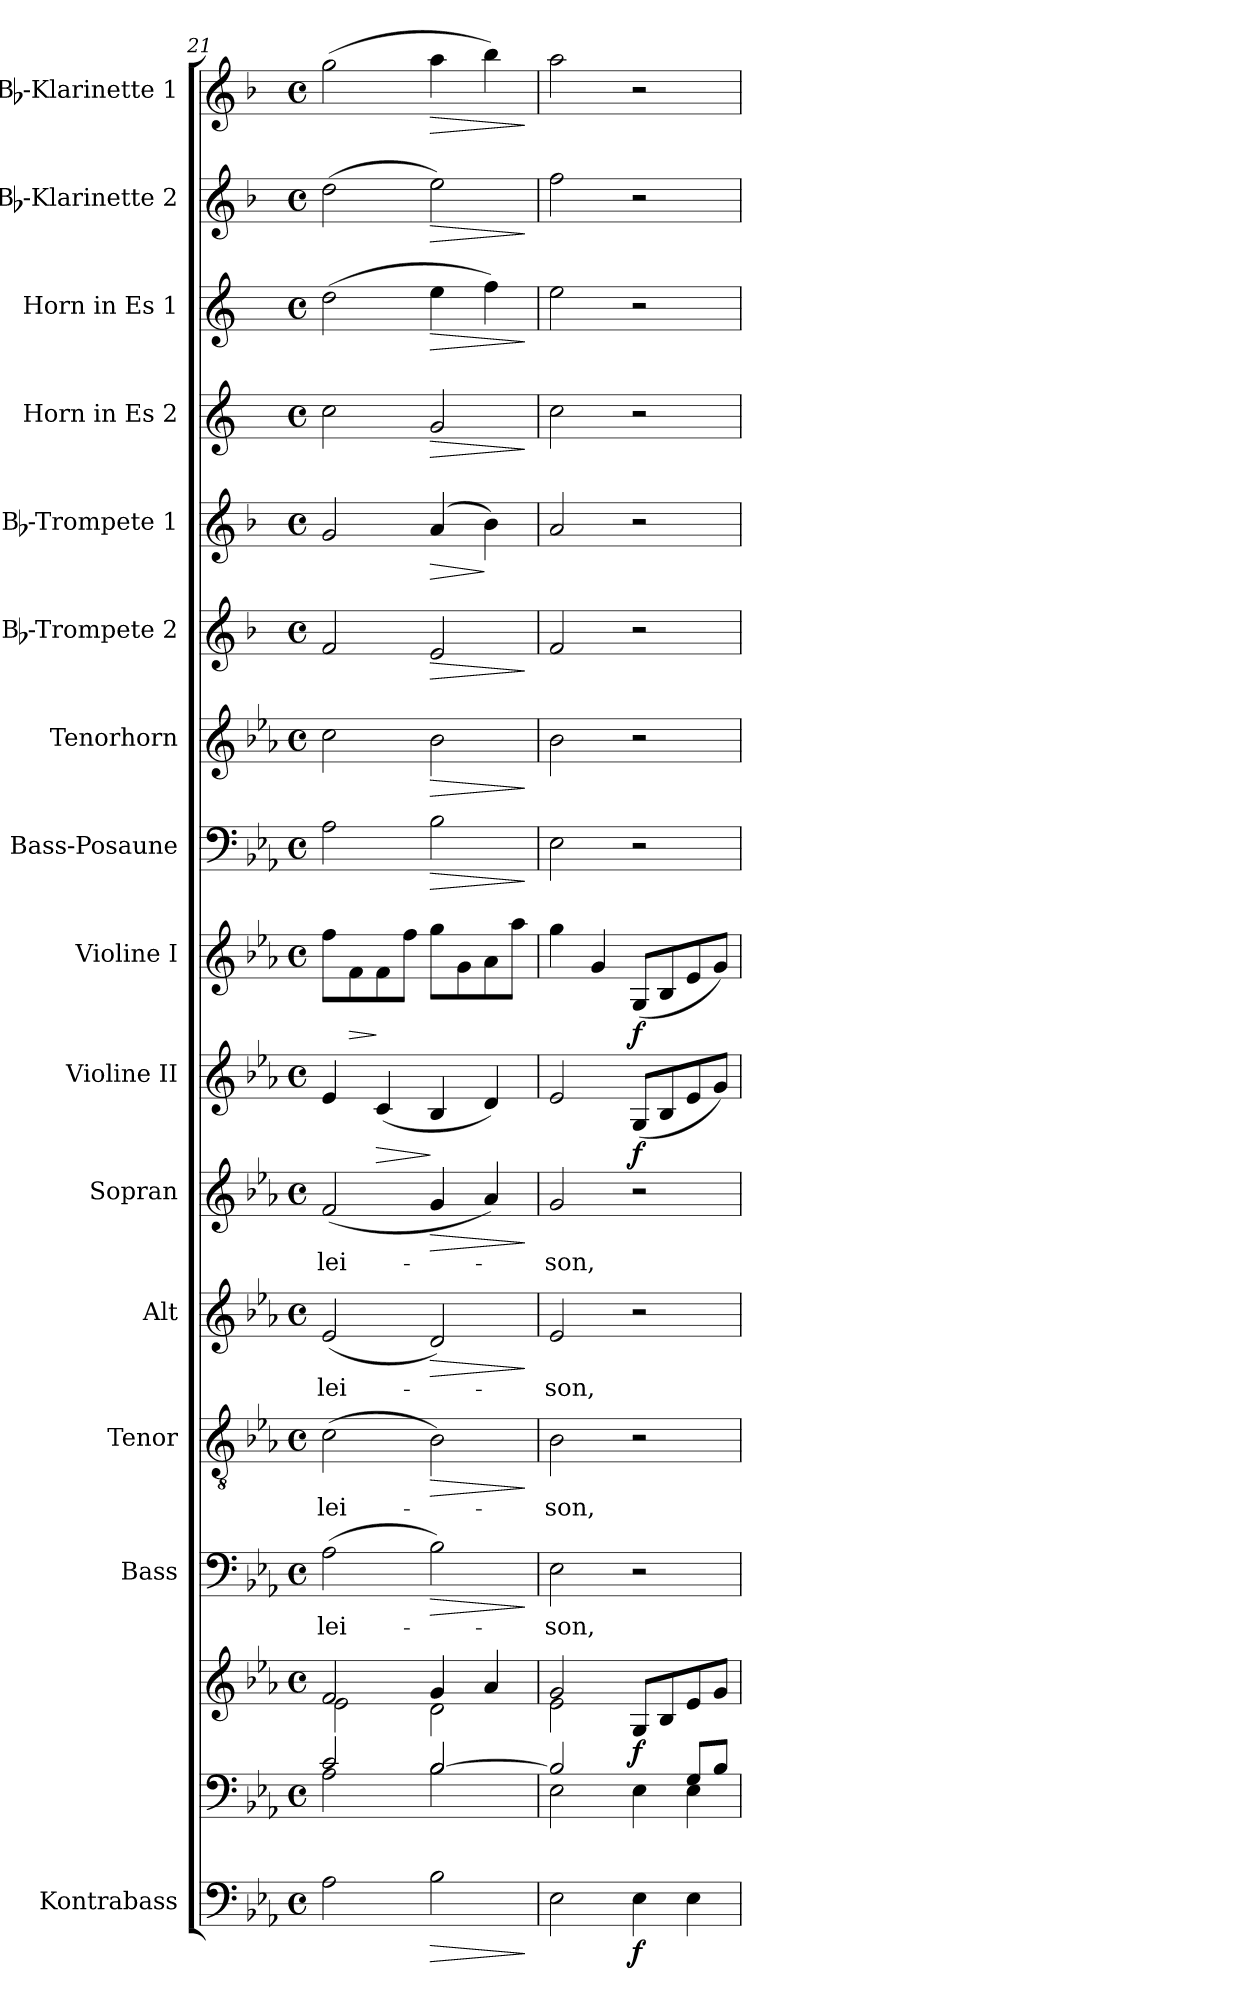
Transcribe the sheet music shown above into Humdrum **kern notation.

**kern	**dynam	**kern	**kern	**dynam	**kern	**text	**dynam	**kern	**text	**dynam	**kern	**text	**dynam	**kern	**text	**dynam	**kern	**dynam	**kern	**dynam	**kern	**dynam	**kern	**dynam	**kern	**dynam	**kern	**dynam	**kern	**dynam	**kern	**dynam	**kern	**dynam	**kern	**dynam
*part16	*part16	*part15	*part15	*part15	*part14	*part14	*part14	*part13	*part13	*part13	*part12	*part12	*part12	*part11	*part11	*part11	*part10	*part10	*part9	*part9	*part8	*part8	*part7	*part7	*part6	*part6	*part5	*part5	*part4	*part4	*part3	*part3	*part2	*part2	*part1	*part1
*staff17	*staff17	*staff16	*staff15	*staff15/16	*staff14	*staff14	*staff14	*staff13	*staff13	*staff13	*staff12	*staff12	*staff12	*staff11	*staff11	*staff11	*staff10	*staff10	*staff9	*staff9	*staff8	*staff8	*staff7	*staff7	*staff6	*staff6	*staff5	*staff5	*staff4	*staff4	*staff3	*staff3	*staff2	*staff2	*staff1	*staff1
*I"Kontrabass	*	*	*	*	*I"Bass	*	*	*I"Tenor	*	*	*I"Alt	*	*	*I"Sopran	*	*	*I"Violine II	*	*I"Violine I	*	*I"Bass-Posaune	*	*I"Tenorhorn	*	*I"Bb-Trompete 2	*	*I"Bb-Trompete 1	*	*I"Horn in Es 2	*	*I"Horn in Es 1	*	*I"Bb-Klarinette 2	*	*I"Bb-Klarinette 1	*
*I'Kb.	*	*	*	*	*I'B.	*	*	*I'T.	*	*	*I'A.	*	*	*I'S.	*	*	*I'Vl. II	*	*I'Vl. I	*	*I'B. Pos.	*	*I'T. Hrn.	*	*I'Bb Trp. 2	*	*I'Bb Trp. 1	*	*	*	*	*	*I'Bb Kl. 2	*	*I'Bb Kl. 1	*
*clefF4	*	*clefF4	*clefG2	*	*clefF4	*	*	*clefGv2	*	*	*clefG2	*	*	*clefG2	*	*	*clefG2	*	*clefG2	*	*clefF4	*	*clefG2	*	*clefG2	*	*clefG2	*	*clefG2	*	*clefG2	*	*clefG2	*	*clefG2	*
*ITrd7c12	*	*	*	*	*	*	*	*	*	*	*	*	*	*	*	*	*	*	*	*	*	*	*ITrd8c14	*	*ITrd1c2	*	*ITrd1c2	*	*ITrd5c9	*	*ITrd5c9	*	*ITrd1c2	*	*ITrd1c2	*
*k[b-e-a-]	*	*k[b-e-a-]	*k[b-e-a-]	*	*k[b-e-a-]	*	*	*k[b-e-a-]	*	*	*k[b-e-a-]	*	*	*k[b-e-a-]	*	*	*k[b-e-a-]	*	*k[b-e-a-]	*	*k[b-e-a-]	*	*k[b-e-a-]	*	*k[b-e-a-]	*	*k[b-e-a-]	*	*k[b-e-a-]	*	*k[b-e-a-]	*	*k[b-e-a-]	*	*k[b-e-a-]	*
*E-:	*	*E-:	*E-:	*	*E-:	*	*	*E-:	*	*	*E-:	*	*	*E-:	*	*	*E-:	*	*E-:	*	*E-:	*	*E-:	*	*E-:	*	*E-:	*	*E-:	*	*E-:	*	*E-:	*	*E-:	*
*M4/4	*	*M4/4	*M4/4	*	*M4/4	*	*	*M4/4	*	*	*M4/4	*	*	*M4/4	*	*	*M4/4	*	*M4/4	*	*M4/4	*	*M4/4	*	*M4/4	*	*M4/4	*	*M4/4	*	*M4/4	*	*M4/4	*	*M4/4	*
*met(c)	*	*met(c)	*met(c)	*	*met(c)	*	*	*met(c)	*	*	*met(c)	*	*	*met(c)	*	*	*met(c)	*	*met(c)	*	*met(c)	*	*met(c)	*	*met(c)	*	*met(c)	*	*met(c)	*	*met(c)	*	*met(c)	*	*met(c)	*
=21	=21	=21	=21	=21	=21	=21	=21	=21	=21	=21	=21	=21	=21	=21	=21	=21	=21	=21	=21	=21	=21	=21	=21	=21	=21	=21	=21	=21	=21	=21	=21	=21	=21	=21	=21	=21
*	*	*^	*^	*	*	*	*	*	*	*	*	*	*	*	*	*	*	*	*	*	*	*	*	*	*	*	*	*	*	*	*	*	*	*	*	*
!	!	!	!	!	!	!	!	!LO:LY:b	!	!	!LO:LY:b	!	!	!LO:LY:b	!	!	!LO:LY:b	!	!	!	!	!	!	!	!	!	!	!	!	!	!	!	!	!	!	!	!	!
2AA-\	.	2c/	2A-\	2f/	2e-\	.	(>2A-\	-lei-	.	(>2c\	-lei-	.	(<2e-/	-lei-	.	(<2f/	-lei-	.	4e-/	.	8ff\L	.	2A-\	.	2c\	.	2e-/	.	2f/	.	2e-\	.	(>2f\	.	(>2cc\	.	(>2ff\	.
!	!	!	!	!	!	!	!	!	!	!	!	!	!	!	!	!	!	!	!	!	!	!LO:HP:b	!	!	!	!	!	!	!	!	!	!	!	!	!	!	!	!
.	.	.	.	.	.	.	.	.	.	.	.	.	.	.	.	.	.	.	.	.	8f\	>	.	.	.	.	.	.	.	.	.	.	.	.	.	.	.	.
!	!	!	!	!	!	!	!	!	!	!	!	!	!	!	!	!	!	!	!	!LO:HP:b	!	!	!	!	!	!	!	!	!	!	!	!	!	!	!	!	!	!
.	.	.	.	.	.	.	.	.	.	.	.	.	.	.	.	.	.	.	(<4c/	>	8f\	]	.	.	.	.	.	.	.	.	.	.	.	.	.	.	.	.
.	.	.	.	.	.	.	.	.	.	.	.	.	.	.	.	.	.	.	.	.	8ff\J	.	.	.	.	.	.	.	.	.	.	.	.	.	.	.	.	.
!	!LO:HP:b	!	!	!	!	!	!	!	!LO:HP:b	!	!	!LO:HP:b	!	!	!LO:HP:b	!	!	!LO:HP:b	!	!	!	!	!	!LO:HP:b	!	!LO:HP:b	!	!LO:HP:b	!	!LO:HP:b	!	!LO:HP:b	!	!LO:HP:b	!	!LO:HP:b	!	!LO:HP:b
2BB-\	>	[>2B-/	2B-\	4g/	2d\	.	2B-\)	.	>	2B-\)	.	>	2d/)	.	>	4g/	.	>	4B-/	]	8gg\L	.	2B-\	>	2B-\	>	2d/	>	(4g/	>	2B-/	>	4g\	>	2dd\)	>	4gg\	>
.	.	.	.	.	.	.	.	.	.	.	.	.	.	.	.	.	.	.	.	.	8g\	.	.	.	.	.	.	.	.	.	.	.	.	.	.	.	.	.
.	.	.	.	4a-/	.	.	.	.	.	.	.	.	.	.	.	4a-/)	.	.	4d/)	.	8a-\	.	.	.	.	.	.	.	4a-\)	]	.	.	4a-\)	.	.	.	4aa-\)	.
.	.	.	.	.	.	.	.	.	.	.	.	.	.	.	.	.	.	.	.	.	8aa-\J	.	.	.	.	.	.	.	.	.	.	.	.	.	.	.	.	.
*	*	*v	*v	*	*	*	*	*	*	*	*	*	*	*	*	*	*	*	*	*	*	*	*	*	*	*	*	*	*	*	*	*	*	*	*	*	*	*
*	*	*	*v	*v	*	*	*	*	*	*	*	*	*	*	*	*	*	*	*	*	*	*	*	*	*	*	*	*	*	*	*	*	*	*	*	*	*
.	]	.	.	.	.	.	]	.	.	]	.	.	]	.	.	]	.	.	.	.	.	]	.	]	.	]	.	.	.	]	.	]	.	]	.	]
=22	=22	=22	=22	=22	=22	=22	=22	=22	=22	=22	=22	=22	=22	=22	=22	=22	=22	=22	=22	=22	=22	=22	=22	=22	=22	=22	=22	=22	=22	=22	=22	=22	=22	=22	=22	=22
*	*	*^	*^	*	*	*	*	*	*	*	*	*	*	*	*	*	*	*	*	*	*	*	*	*	*	*	*	*	*	*	*	*	*	*	*	*
!	!	!	!	!	!	!	!	!LO:LY:b	!	!	!LO:LY:b	!	!	!LO:LY:b	!	!	!LO:LY:b	!	!	!	!	!	!	!	!	!	!	!	!	!	!	!	!	!	!	!	!	!
2EE-\	.	2B-/]	2E-\	2g/	2e-\	.	2E-\	-son,	.	2B-\	-son,	.	2e-/	-son,	.	2g/	-son,	.	2e-/	.	4gg\	.	2E-\	.	2B-\	.	2e-/	.	2g/	.	2e-\	.	2g\	.	2ee-\	.	2gg\	.
.	.	.	.	.	.	.	.	.	.	.	.	.	.	.	.	.	.	.	.	.	4g/	.	.	.	.	.	.	.	.	.	.	.	.	.	.	.	.	.
!	!LO:DY:b	!	!	!	!	!LO:DY:b	!	!	!	!	!	!	!	!	!	!	!	!	!	!LO:DY:b	!	!LO:DY:b	!	!	!	!	!	!	!	!	!	!	!	!	!	!	!	!
4EE-\	f	4ryy	4E-\	8G/L	2ryy	f	2r	.	.	2r	.	.	2r	.	.	2r	.	.	(<8G/L	f	(<8G/L	f	2r	.	2r	.	2r	.	2r	.	2r	.	2r	.	2r	.	2r	.
.	.	.	.	8B-/	.	.	.	.	.	.	.	.	.	.	.	.	.	.	8B-/	.	8B-/	.	.	.	.	.	.	.	.	.	.	.	.	.	.	.	.	.
4EE-\	.	8G/L	4E-\	8e-/	.	.	.	.	.	.	.	.	.	.	.	.	.	.	8e-/	.	8e-/	.	.	.	.	.	.	.	.	.	.	.	.	.	.	.	.	.
.	.	8B-/J	.	8g/J	.	.	.	.	.	.	.	.	.	.	.	.	.	.	8g/J)	.	8g/J)	.	.	.	.	.	.	.	.	.	.	.	.	.	.	.	.	.
*	*	*v	*v	*	*	*	*	*	*	*	*	*	*	*	*	*	*	*	*	*	*	*	*	*	*	*	*	*	*	*	*	*	*	*	*	*	*	*
*	*	*	*v	*v	*	*	*	*	*	*	*	*	*	*	*	*	*	*	*	*	*	*	*	*	*	*	*	*	*	*	*	*	*	*	*	*	*
=	=	=	=	=	=	=	=	=	=	=	=	=	=	=	=	=	=	=	=	=	=	=	=	=	=	=	=	=	=	=	=	=	=	=	=	=
*-	*-	*-	*-	*-	*-	*-	*-	*-	*-	*-	*-	*-	*-	*-	*-	*-	*-	*-	*-	*-	*-	*-	*-	*-	*-	*-	*-	*-	*-	*-	*-	*-	*-	*-	*-	*-
